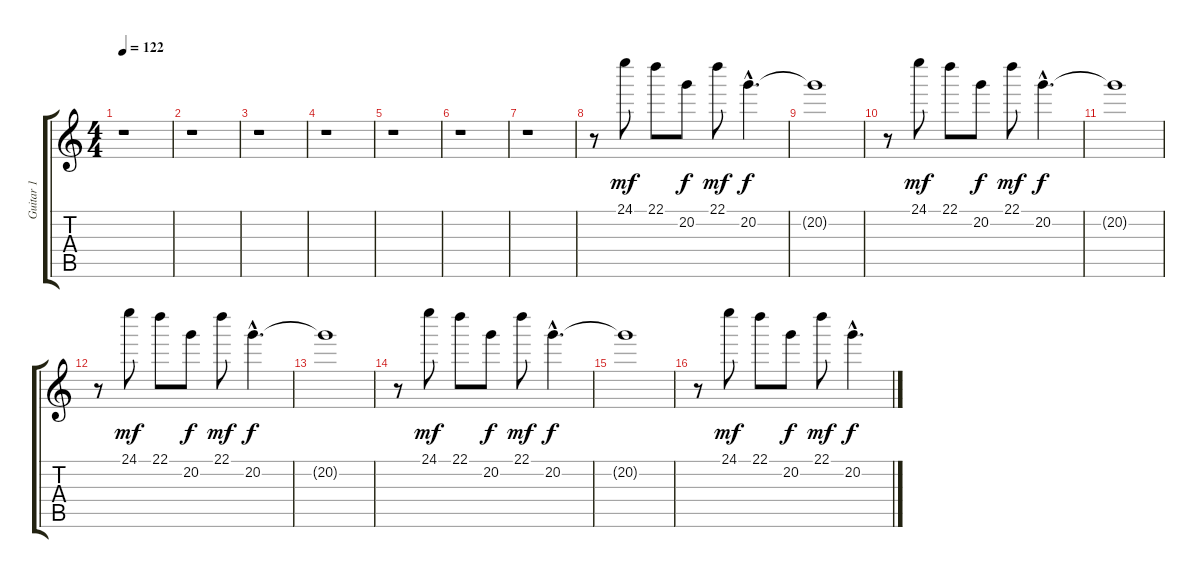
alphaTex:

\track ("Guitar 1" "Guitar 1") {instrument overdrivenguitar}
\staff {score tabs}
\tuning (E4 B3 G3 D3 A2 E2) {hide}
\ts (4 4)
\tempo 122
\clef g2
\ks c
r.1{dy f} |
r.1 |
r.1 |
r.1 |
r.1 |
r.1 |
r.1 |
r.8 24.1.8{dy mf} 22.1.8 20.2.8{dy f} 22.1.8{dy mf} 20.2{hac}.4{d dy f} |
20.2{t}.1 |
r.8 24.1.8{dy mf} 22.1.8 20.2.8{dy f} 22.1.8{dy mf} 20.2{hac}.4{d dy f} |
20.2{t}.1 |
r.8 24.1.8{dy mf} 22.1.8 20.2.8{dy f} 22.1.8{dy mf} 20.2{hac}.4{d dy f} |
20.2{t}.1 |
r.8 24.1.8{dy mf} 22.1.8 20.2.8{dy f} 22.1.8{dy mf} 20.2{hac}.4{d dy f} |
20.2{t}.1 |
r.8 24.1.8{dy mf} 22.1.8 20.2.8{dy f} 22.1.8{dy mf} 20.2{hac}.4{d dy f}
